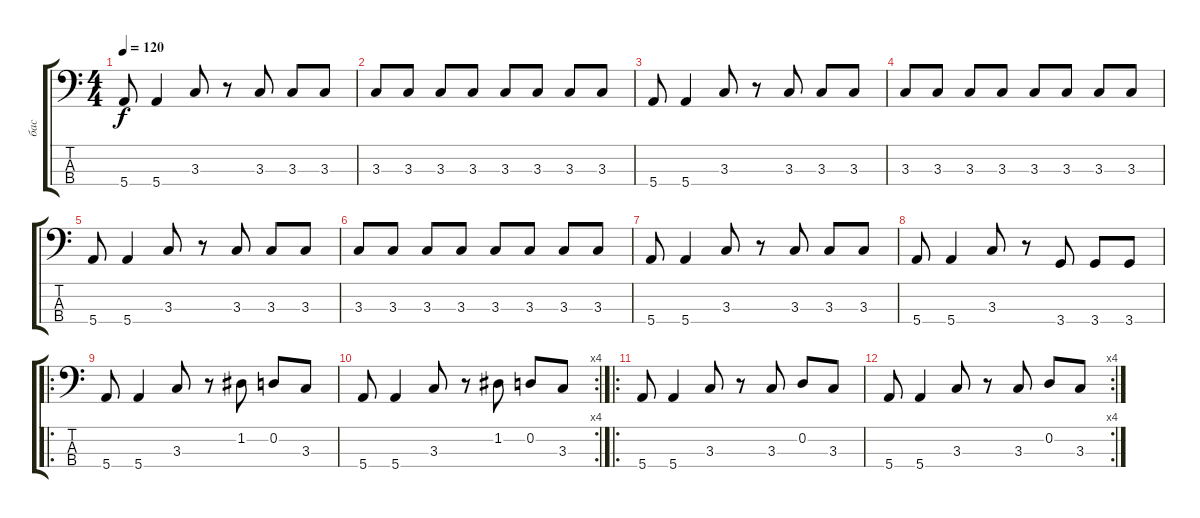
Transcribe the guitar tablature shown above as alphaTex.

\track ("бас" "бас") {instrument electricbasspick}
\staff {score tabs}
\tuning (G2 D2 A1 E1) {hide}
\ts (4 4)
\tempo 120
\clef f4
\ks c
5.4.8{dy f} 5.4.4 3.3.8 r.8 3.3.8 3.3.8 3.3.8 |
3.3.8 3.3.8 3.3.8 3.3.8 3.3.8 3.3.8 3.3.8 3.3.8 |
5.4.8 5.4.4 3.3.8 r.8 3.3.8 3.3.8 3.3.8 |
3.3.8 3.3.8 3.3.8 3.3.8 3.3.8 3.3.8 3.3.8 3.3.8 |
5.4.8 5.4.4 3.3.8 r.8 3.3.8 3.3.8 3.3.8 |
3.3.8 3.3.8 3.3.8 3.3.8 3.3.8 3.3.8 3.3.8 3.3.8 |
5.4.8 5.4.4 3.3.8 r.8 3.3.8 3.3.8 3.3.8 |
5.4.8 5.4.4 3.3.8 r.8 3.4.8 3.4.8 3.4.8 |
\ro
5.4.8 5.4.4 3.3.8 r.8 1.2.8 0.2.8 3.3.8 |
\rc 4
5.4.8 5.4.4 3.3.8 r.8 1.2.8 0.2.8 3.3.8 |
\ro
5.4.8 5.4.4 3.3.8 r.8 3.3.8 0.2.8 3.3.8 |
\rc 4
5.4.8 5.4.4 3.3.8 r.8 3.3.8 0.2.8 3.3.8
